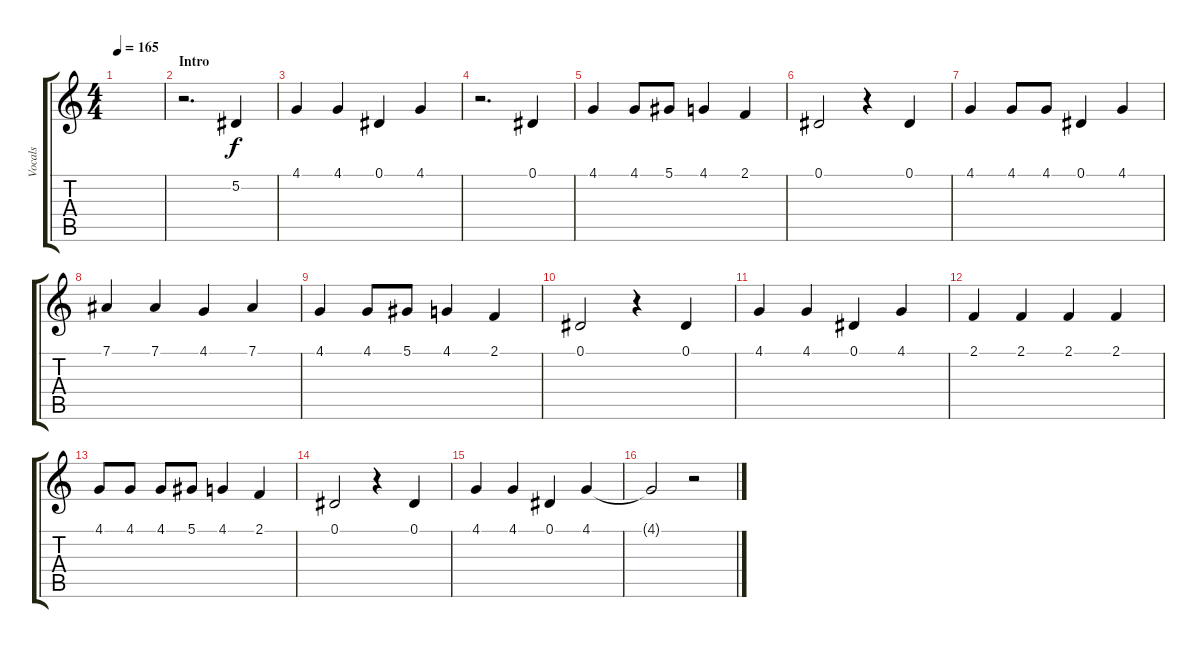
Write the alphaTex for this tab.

\track ("Vocals" "Vocals") {instrument lead6voice}
\staff {score tabs}
\tuning (Eb4 Bb3 Gb3 Db3 Ab2 Eb2) {hide}
\ts (4 4)
\tempo 165
\clef g2
\ks c
|
\section ("" "Intro")
r.2{d} 5.2.4 |
4.1.4 4.1.4 0.1.4 4.1.4 |
r.2{d} 0.1.4 |
4.1.4 4.1.8 5.1.8 4.1.4 2.1.4 |
0.1.2 r.4 0.1.4 |
4.1.4 4.1.8 4.1.8 0.1.4 4.1.4 |
7.1.4 7.1.4 4.1.4 7.1.4 |
4.1.4 4.1.8 5.1.8 4.1.4 2.1.4 |
0.1.2 r.4 0.1.4 |
4.1.4 4.1.4 0.1.4 4.1.4 |
2.1.4 2.1.4 2.1.4 2.1.4 |
4.1.8 4.1.8 4.1.8 5.1.8 4.1.4 2.1.4 |
0.1.2 r.4 0.1.4 |
4.1.4 4.1.4 0.1.4 4.1.4 |
4.1{t}.2 r.2
